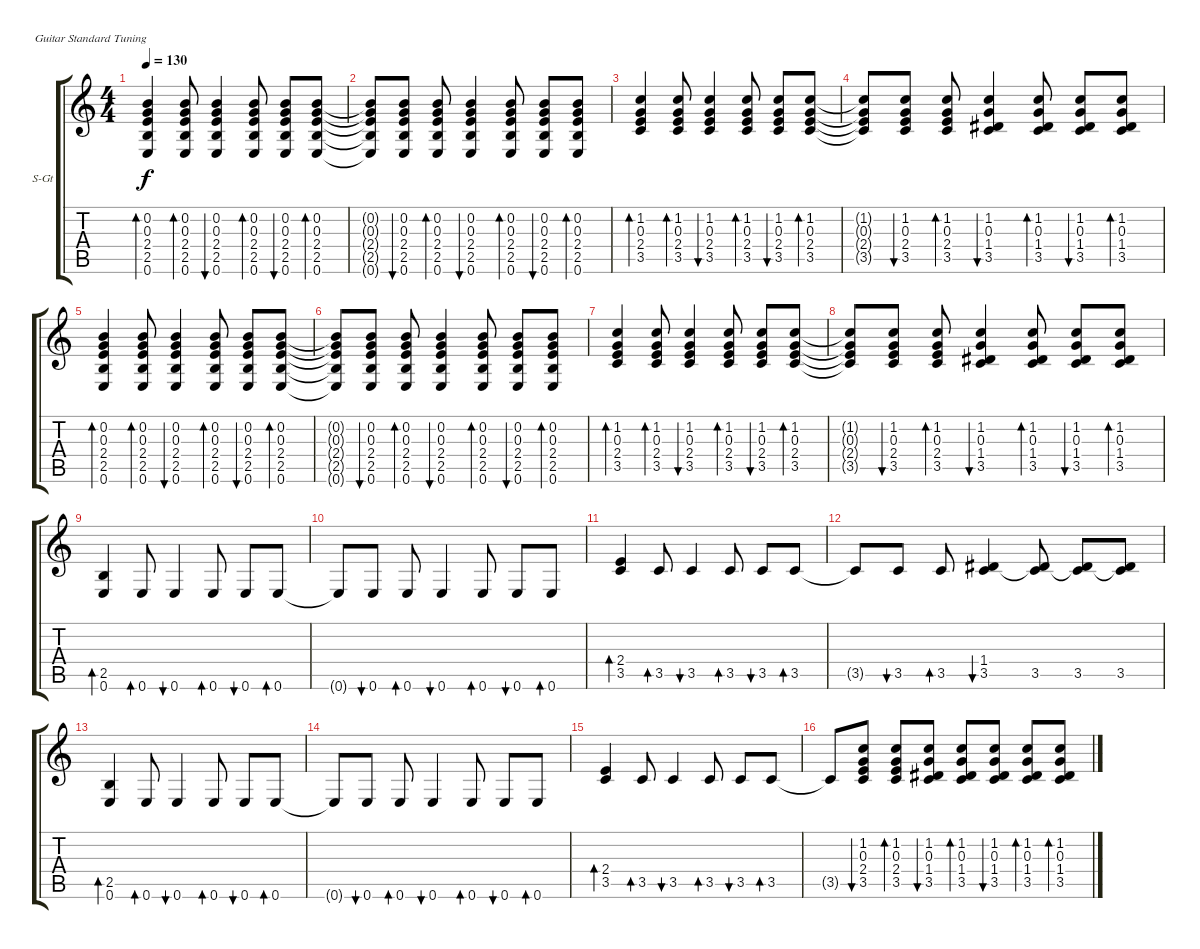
\defaultSystemsLayout 4
\bracketExtendMode groupsimilarinstruments
\firstSystemTrackNameOrientation horizontal
\otherSystemsTrackNameOrientation horizontal
\track ("Rythm" "S-Gt") {instrument acousticguitarsteel}
\staff {score tabs}
\tuning (E4 B3 G3 D3 A2 E2)
\ts (4 4)
\tempo 130
\clef g2
\ks c
(0.6 2.5 2.4 0.3 0.2).4{bd 61 dy f} (0.6 2.5 2.4 0.3 0.2).8{bd 60} (0.6 2.5 2.4 0.3 0.2).4{bu 54} (0.6 2.5 2.4 0.3 0.2).8{bd 59} (0.6 2.5 2.4 0.3 0.2).8{bu 58} (0.6 2.5 2.4 0.3 0.2).8{bd 58} |
(0.6{t} 2.5{t} 2.4{t} 0.3{t} 0.2{t}).8 (0.6 2.5 2.4 0.3 0.2).8{bu 55} (0.6 2.5 2.4 0.3 0.2).8{bd 58} (0.6 2.5 2.4 0.3 0.2).4{bu 56} (0.6 2.5 2.4 0.3 0.2).8{bd 58} (0.6 2.5 2.4 0.3 0.2).8{bu 58} (0.6 2.5 2.4 0.3 0.2).8{bd 58} |
(3.5 2.4 0.3 1.2).4{bd 61} (3.5 2.4 0.3 1.2).8{bd 60} (3.5 2.4 0.3 1.2).4{bu 54} (3.5 2.4 0.3 1.2).8{bd 59} (3.5 2.4 0.3 1.2).8{bu 58} (3.5 2.4 0.3 1.2).8{bd 58} |
(3.5{t} 2.4{t} 0.3{t} 1.2{t}).8 (3.5 2.4 0.3 1.2).8{bu 55} (3.5 2.4 0.3 1.2).8{bd 58} (3.5 1.4 0.3 1.2).4{bu 56} (3.5 1.4 0.3 1.2).8{bd 58} (3.5 1.4 0.3 1.2).8{bu 58} (3.5 1.4 0.3 1.2).8{bd 58} |
(0.6 2.5 2.4 0.3 0.2).4{bd 61} (0.6 2.5 2.4 0.3 0.2).8{bd 60} (0.6 2.5 2.4 0.3 0.2).4{bu 54} (0.6 2.5 2.4 0.3 0.2).8{bd 59} (0.6 2.5 2.4 0.3 0.2).8{bu 58} (0.6 2.5 2.4 0.3 0.2).8{bd 58} |
(0.6{t} 2.5{t} 2.4{t} 0.3{t} 0.2{t}).8 (0.6 2.5 2.4 0.3 0.2).8{bu 55} (0.6 2.5 2.4 0.3 0.2).8{bd 58} (0.6 2.5 2.4 0.3 0.2).4{bu 56} (0.6 2.5 2.4 0.3 0.2).8{bd 58} (0.6 2.5 2.4 0.3 0.2).8{bu 58} (0.6 2.5 2.4 0.3 0.2).8{bd 58} |
(3.5 2.4 0.3 1.2).4{bd 61} (3.5 2.4 0.3 1.2).8{bd 60} (3.5 2.4 0.3 1.2).4{bu 54} (3.5 2.4 0.3 1.2).8{bd 59} (3.5 2.4 0.3 1.2).8{bu 58} (3.5 2.4 0.3 1.2).8{bd 58} |
(3.5{t} 2.4{t} 0.3{t} 1.2{t}).8 (3.5 2.4 0.3 1.2).8{bu 55} (3.5 2.4 0.3 1.2).8{bd 58} (3.5 1.4 0.3 1.2).4{bu 56} (3.5 1.4 0.3 1.2).8{bd 58} (3.5 1.4 0.3 1.2).8{bu 58} (3.5 1.4 0.3 1.2).8{bd 58} |
(0.6 2.5).4{bd 61} 0.6.8{bd 60} 0.6.4{bu 54} 0.6.8{bd 59} 0.6.8{bu 58} 0.6.8{bd 58} |
0.6{t}.8 0.6.8{bu 55} 0.6.8{bd 58} 0.6.4{bu 56} 0.6.8{bd 58} 0.6.8{bu 58} 0.6.8{bd 58} |
(3.5 2.4).4{bd 61} 3.5.8{bd 60} 3.5.4{bu 54} 3.5.8{bd 59} 3.5.8{bu 58} 3.5.8{bd 58} |
3.5{t}.8 3.5.8{bu 55} 3.5.8{bd 58} (3.5 1.4).4{bu 56} (3.5 1.4{t}).8 (3.5 1.4{t}).8 (3.5 1.4{t}).8 |
(0.6 2.5).4{bd 61} 0.6.8{bd 60} 0.6.4{bu 54} 0.6.8{bd 59} 0.6.8{bu 58} 0.6.8{bd 58} |
0.6{t}.8 0.6.8{bu 55} 0.6.8{bd 58} 0.6.4{bu 56} 0.6.8{bd 58} 0.6.8{bu 58} 0.6.8{bd 58} |
(3.5 2.4).4{bd 61} 3.5.8{bd 60} 3.5.4{bu 54} 3.5.8{bd 59} 3.5.8{bu 58} 3.5.8{bd 58} |
3.5{t}.8 (3.5 2.4 0.3 1.2).8{bu 55} (3.5 2.4 0.3 1.2).8{bd 58} (3.5 1.4 0.3 1.2).8{bu 56} (3.5 1.4 0.3 1.2).8{bd 58} (3.5 1.4 0.3 1.2).8{bu 58} (3.5 1.4 0.3 1.2).8{bd 58} (3.5 1.4 0.3 1.2).8{bd 58}
